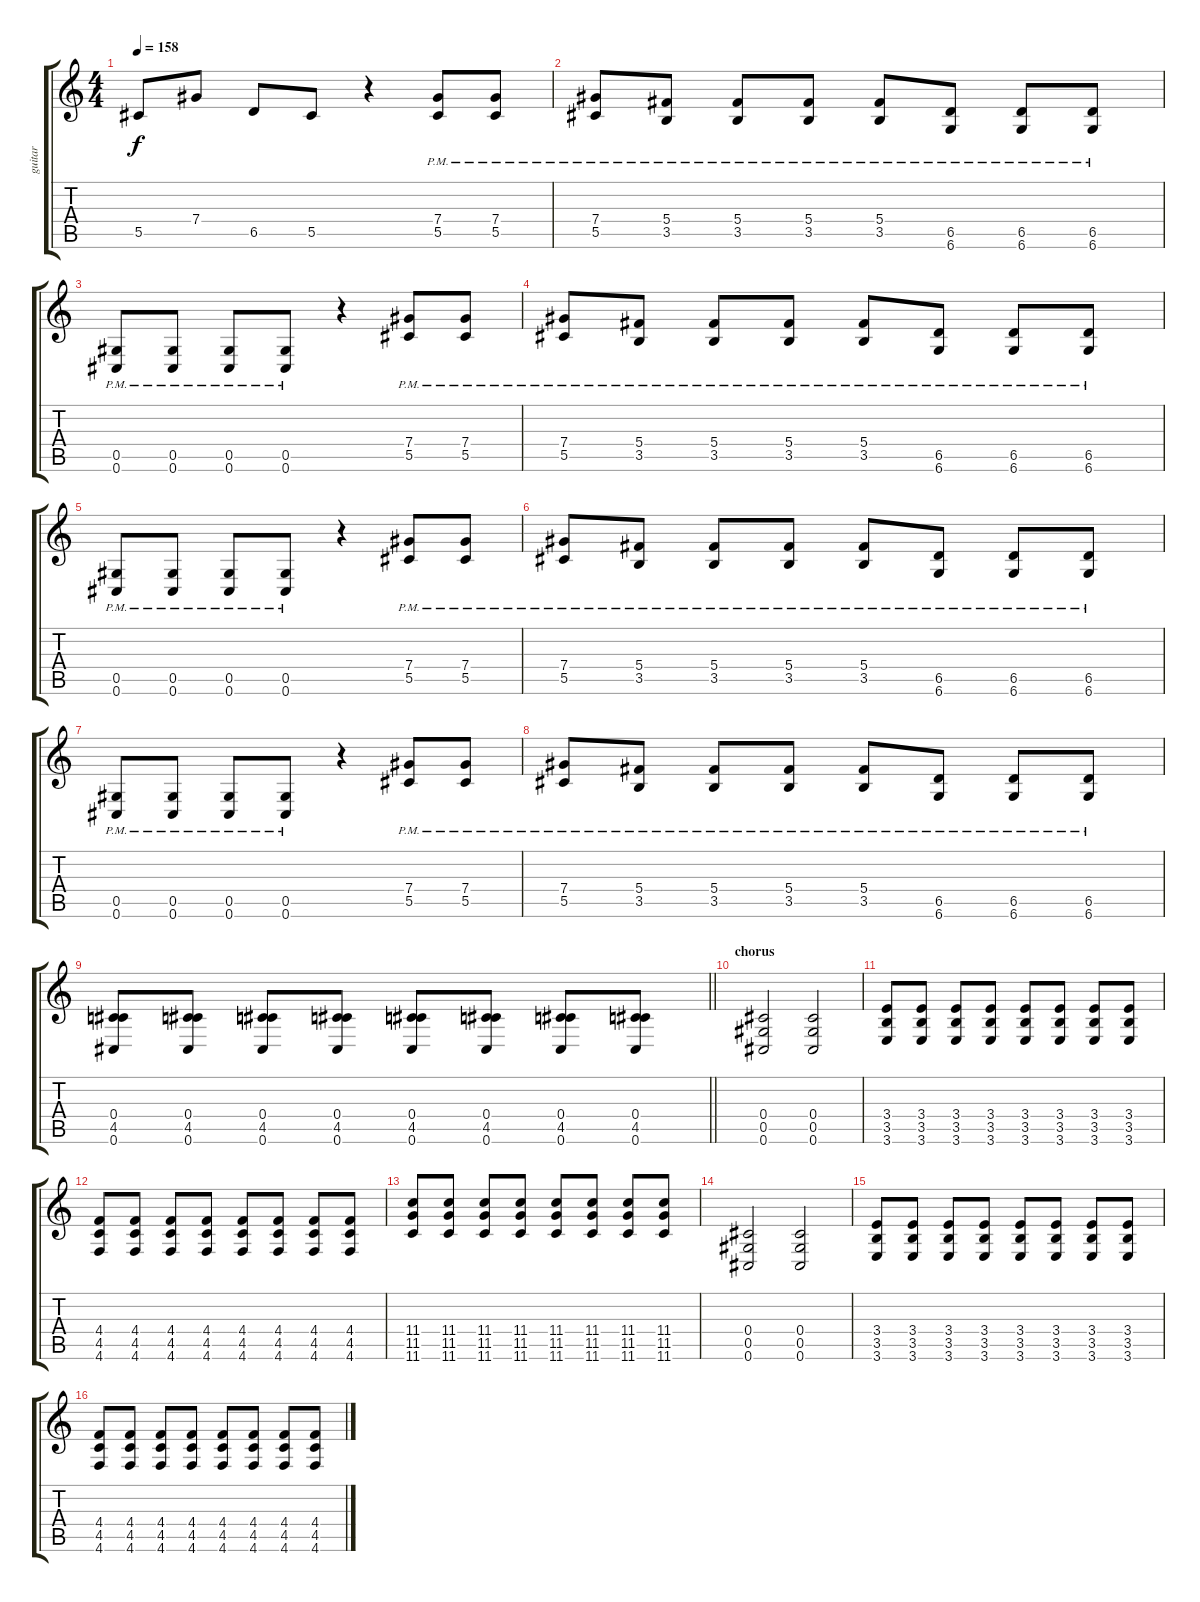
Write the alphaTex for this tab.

\track ("guitar" "guitar") {instrument distortionguitar}
\staff {score tabs}
\tuning (Eb4 Bb3 Gb3 Db3 Ab2 Db2) {hide}
\ts (4 4)
\tempo 158
\clef g2
\ks c
5.5.8{dy f} 7.4.8 6.5.8 5.5.8 r.4 (7.4{pm} 5.5{pm}).8 (7.4{pm} 5.5{pm}).8 |
(7.4{pm} 5.5{pm}).8 (5.4{pm} 3.5{pm}).8 (5.4{pm} 3.5{pm}).8 (5.4{pm} 3.5{pm}).8 (5.4{pm} 3.5{pm}).8 (6.5{pm} 6.6{pm}).8 (6.5{pm} 6.6{pm}).8 (6.5{pm} 6.6{pm}).8 |
(0.5{pm} 0.6{pm}).8 (0.5{pm} 0.6{pm}).8 (0.5{pm} 0.6{pm}).8 (0.5{pm} 0.6{pm}).8 r.4 (7.4{pm} 5.5{pm}).8 (7.4{pm} 5.5{pm}).8 |
(7.4{pm} 5.5{pm}).8 (5.4{pm} 3.5{pm}).8 (5.4{pm} 3.5{pm}).8 (5.4{pm} 3.5{pm}).8 (5.4{pm} 3.5{pm}).8 (6.5{pm} 6.6{pm}).8 (6.5{pm} 6.6{pm}).8 (6.5{pm} 6.6{pm}).8 |
(0.5{pm} 0.6{pm}).8 (0.5{pm} 0.6{pm}).8 (0.5{pm} 0.6{pm}).8 (0.5{pm} 0.6{pm}).8 r.4 (7.4{pm} 5.5{pm}).8 (7.4{pm} 5.5{pm}).8 |
(7.4{pm} 5.5{pm}).8 (5.4{pm} 3.5{pm}).8 (5.4{pm} 3.5{pm}).8 (5.4{pm} 3.5{pm}).8 (5.4{pm} 3.5{pm}).8 (6.5{pm} 6.6{pm}).8 (6.5{pm} 6.6{pm}).8 (6.5{pm} 6.6{pm}).8 |
(0.5{pm} 0.6{pm}).8 (0.5{pm} 0.6{pm}).8 (0.5{pm} 0.6{pm}).8 (0.5{pm} 0.6{pm}).8 r.4 (7.4{pm} 5.5{pm}).8 (7.4{pm} 5.5{pm}).8 |
(7.4{pm} 5.5{pm}).8 (5.4{pm} 3.5{pm}).8 (5.4{pm} 3.5{pm}).8 (5.4{pm} 3.5{pm}).8 (5.4{pm} 3.5{pm}).8 (6.5{pm} 6.6{pm}).8 (6.5{pm} 6.6{pm}).8 (6.5{pm} 6.6{pm}).8 |
\barLineRight lightlight
(0.4 4.5 0.6).8 (0.4 4.5 0.6).8 (0.4 4.5 0.6).8 (0.4 4.5 0.6).8 (0.4 4.5 0.6).8 (0.4 4.5 0.6).8 (0.4 4.5 0.6).8 (0.4 4.5 0.6).8 |
\section ("" "chorus")
(0.4 0.5 0.6).2 (0.4 0.5 0.6).2 |
(3.4 3.5 3.6).8 (3.4 3.5 3.6).8 (3.4 3.5 3.6).8 (3.4 3.5 3.6).8 (3.4 3.5 3.6).8 (3.4 3.5 3.6).8 (3.4 3.5 3.6).8 (3.4 3.5 3.6).8 |
(4.4 4.5 4.6).8 (4.4 4.5 4.6).8 (4.4 4.5 4.6).8 (4.4 4.5 4.6).8 (4.4 4.5 4.6).8 (4.4 4.5 4.6).8 (4.4 4.5 4.6).8 (4.4 4.5 4.6).8 |
(11.4 11.5 11.6).8 (11.4 11.5 11.6).8 (11.4 11.5 11.6).8 (11.4 11.5 11.6).8 (11.4 11.5 11.6).8 (11.4 11.5 11.6).8 (11.4 11.5 11.6).8 (11.4 11.5 11.6).8 |
(0.4 0.5 0.6).2 (0.4 0.5 0.6).2 |
(3.4 3.5 3.6).8 (3.4 3.5 3.6).8 (3.4 3.5 3.6).8 (3.4 3.5 3.6).8 (3.4 3.5 3.6).8 (3.4 3.5 3.6).8 (3.4 3.5 3.6).8 (3.4 3.5 3.6).8 |
(4.4 4.5 4.6).8 (4.4 4.5 4.6).8 (4.4 4.5 4.6).8 (4.4 4.5 4.6).8 (4.4 4.5 4.6).8 (4.4 4.5 4.6).8 (4.4 4.5 4.6).8 (4.4 4.5 4.6).8
